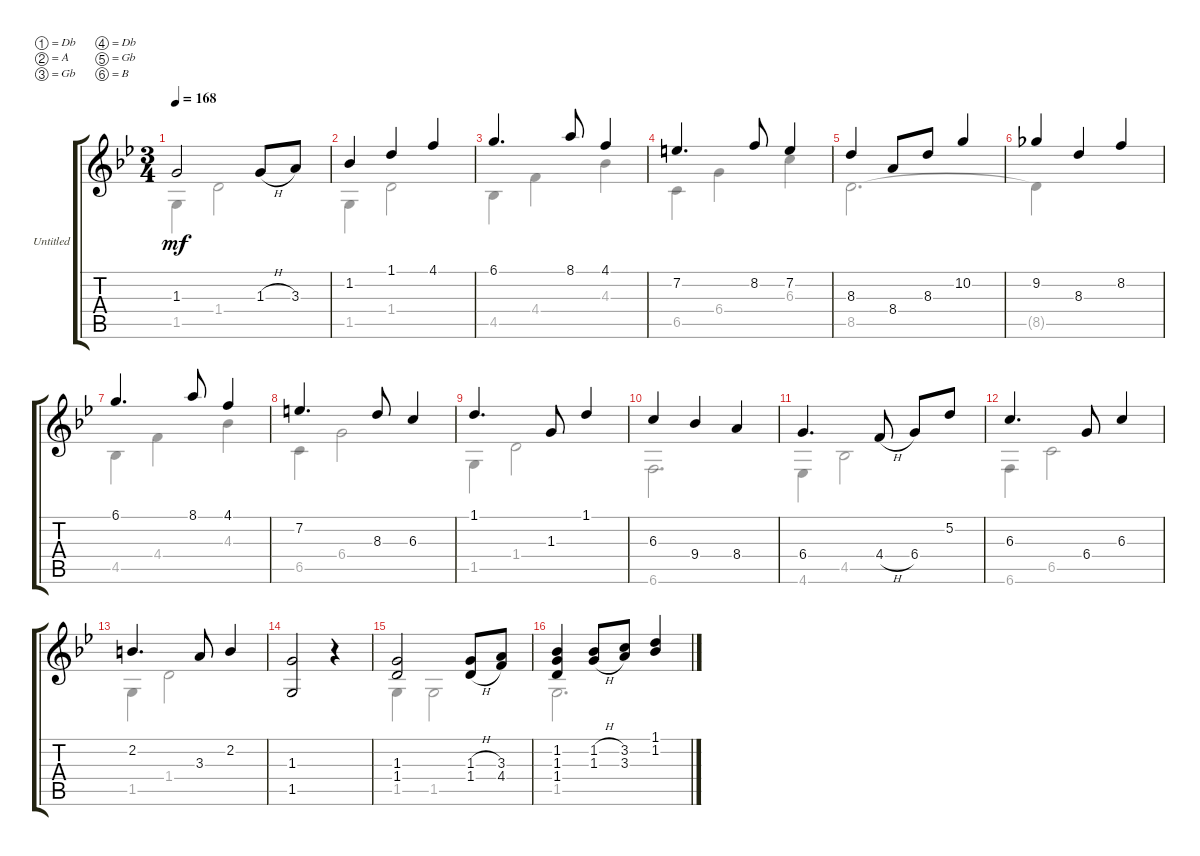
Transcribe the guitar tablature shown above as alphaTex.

\bracketExtendMode groupsimilarinstruments
\firstSystemTrackNameOrientation horizontal
\otherSystemsTrackNameOrientation horizontal
\track ("Untitled" "Untitled") {instrument acousticguitarnylon}
\staff {score tabs}
\tuning (Db4 A3 Gb3 Db3 Gb2 B1)
\voice
\ts (3 4)
\tempo 168
\clef g2
\ks gminor
1.3.2{dy mf} 1.3{h}.8 3.3.8 |
1.2.4 1.1.4 4.1.4 |
6.1.4{d} 8.1.8 4.1.4 |
7.2.4{d} 8.2.8 7.2.4 |
8.3.4 8.4.8 8.3.8 10.2.4 |
9.2.4 8.3.4 8.2.4 |
6.1.4{d} 8.1.8 4.1.4 |
7.2.4{d} 8.3.8 6.3.4 |
1.1.4{d} 1.3.8 1.1.4 |
6.3.4 9.4.4 8.4.4 |
6.4.4{d} 4.4{h}.8 6.4.8 5.2.8 |
6.3.4{d} 6.4.8 6.3.4 |
2.2.4{d} 3.3.8 2.2.4 |
(1.3 1.5).2 r.4 |
(1.3 1.4).2 (1.3{h} 1.4{h}).8 (3.3 4.4).8 |
(1.2 1.3 1.4).4 (1.2{h} 1.3{h}).8 (3.2 3.3).8 (1.1 1.2).4
\voice
\clef g2
\ottava regular
\simile none
\ks gminor
1.5.4{dy mf} 1.4.2 |
1.5.4 1.4.2 |
4.5.4 4.4.4 4.3.4 |
6.5.4 6.4.4 6.3.4 |
8.5.2{d} |
8.5{t}.4 |
4.5.4 4.4.4 4.3.4 |
6.5.4 6.4.2 |
1.5.4 1.4.2 |
6.6.2{d} |
4.6.4 4.5.2 |
6.6.4 6.5.2 |
1.5.4 1.4.2 |
|
1.5.4 1.5.2 |
1.5.2{d}
